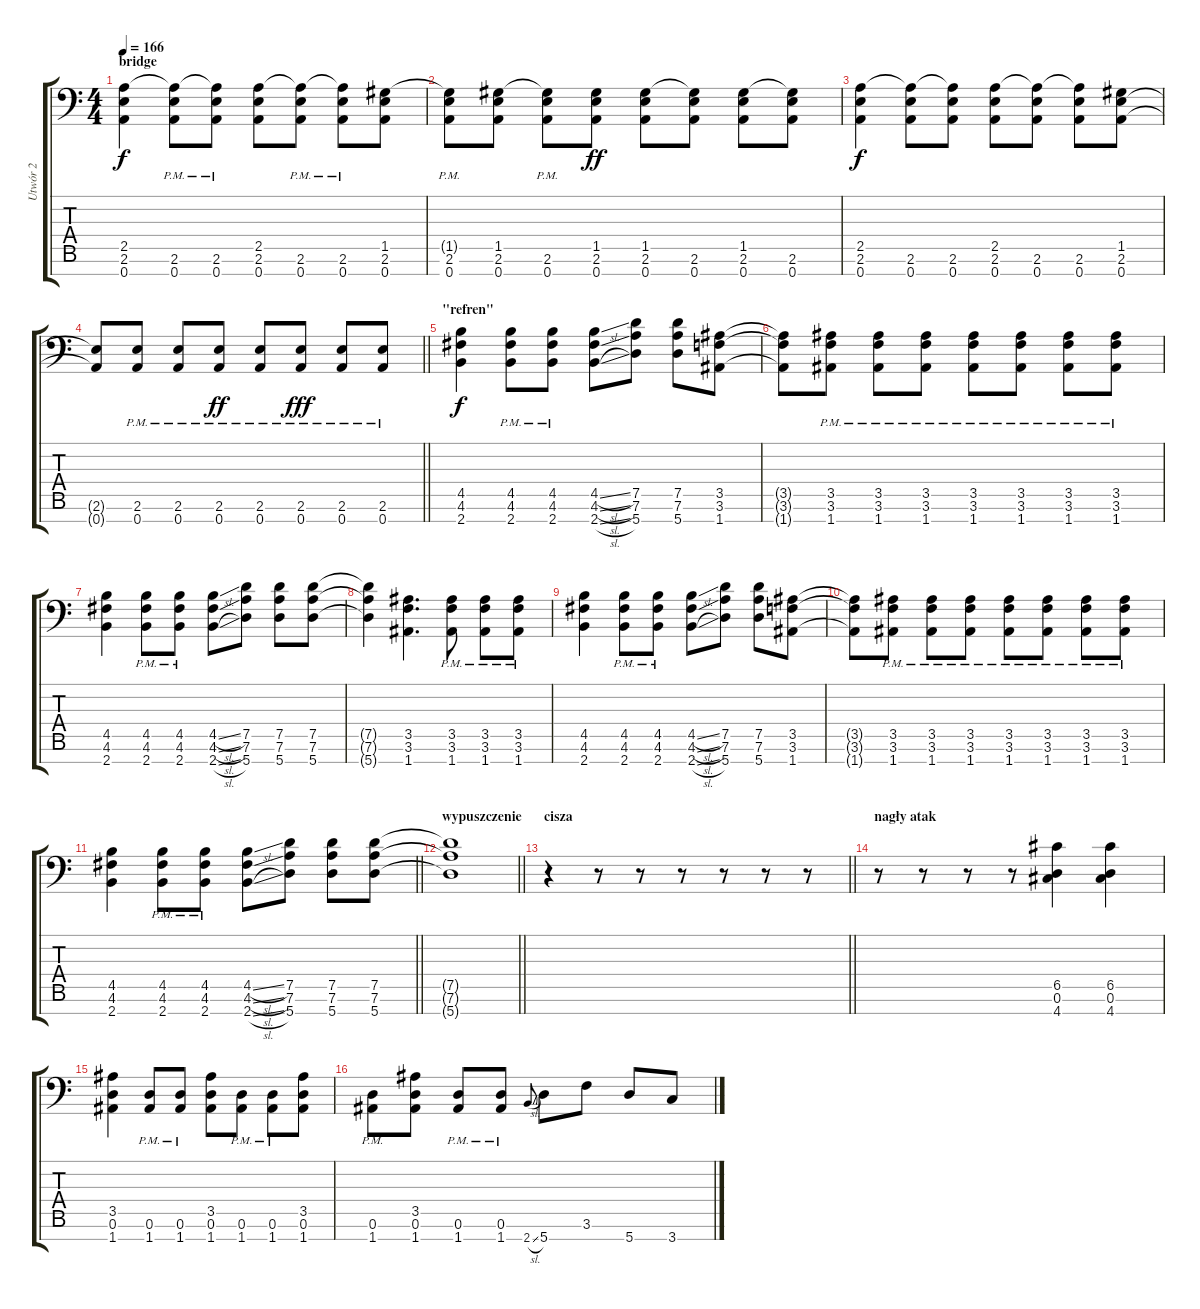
\track ("Utwór 2" "Utwór 2") {instrument overdrivenguitar}
\staff {score tabs}
\tuning (D4 A3 F3 C3 G2 D2 A1) {hide}
\ts (4 4)
\section ("" "bridge")
\tempo 166
\clef f4
\ks c
(2.5 2.6 0.7).4{dy f} (2.5{t} 2.6{pm} 0.7{pm}).8 (2.5{t} 2.6{pm} 0.7{pm}).8 (2.5 2.6 0.7).8 (2.5{t} 2.6{pm} 0.7{pm}).8 (2.5{t} 2.6{pm} 0.7{pm}).8 (1.5 2.6 0.7).8 |
(1.5{t} 2.6{pm} 0.7{pm}).8 (1.5 2.6 0.7).8 (1.5{t} 2.6{pm} 0.7{pm}).8 (1.5 2.6 0.7).8{dy ff} (1.5 2.6 0.7).8 (1.5{t} 2.6 0.7).8 (1.5 2.6 0.7).8 (1.5{t} 2.6 0.7).8 |
(2.5 2.6 0.7).4{dy f} (2.5{t} 2.6 0.7).8 (2.5{t} 2.6 0.7).8 (2.5 2.6 0.7).8 (2.5{t} 2.6 0.7).8 (2.5{t} 2.6 0.7).8 (1.5 2.6 0.7).8 |
\barLineRight lightlight
(2.6{t} 0.7{t}).8 (2.6{pm} 0.7{pm}).8 (2.6{pm} 0.7{pm}).8 (2.6{pm} 0.7{pm}).8{dy ff} (2.6{pm} 0.7{pm}).8 (2.6{pm} 0.7{pm}).8{dy fff} (2.6{pm} 0.7{pm}).8 (2.6{pm} 0.7{pm}).8 |
\section ("" "\"refren\"")
(4.5 4.6 2.7).4{dy f} (4.5{pm} 4.6{pm} 2.7{pm}).8 (4.5{pm} 4.6{pm} 2.7{pm}).8 (4.5{sl} 4.6{sl} 2.7{sl}).8 (7.5 7.6 5.7).8 (7.5 7.6 5.7).8 (3.5 3.6 1.7).8 |
(3.5{t} 3.6{t} 1.7{t}).8 (3.5{pm} 3.6{pm} 1.7{pm}).8 (3.5{pm} 3.6{pm} 1.7{pm}).8 (3.5{pm} 3.6{pm} 1.7{pm}).8 (3.5{pm} 3.6{pm} 1.7{pm}).8 (3.5{pm} 3.6{pm} 1.7{pm}).8 (3.5{pm} 3.6{pm} 1.7{pm}).8 (3.5{pm} 3.6{pm} 1.7{pm}).8 |
(4.5 4.6 2.7).4 (4.5 4.6{pm} 2.7{pm}).8 (4.5 4.6{pm} 2.7{pm}).8 (4.5{sl} 4.6{sl} 2.7{sl}).8 (7.5 7.6 5.7).8 (7.5 7.6 5.7).8 (7.5 7.6 5.7).8 |
(7.5{t} 7.6{t} 5.7{t}).4 (3.5 3.6 1.7).4{d} (3.5{pm} 3.6{pm} 1.7{pm}).8 (3.5{pm} 3.6{pm} 1.7{pm}).8 (3.5{pm} 3.6{pm} 1.7{pm}).8 |
(4.5 4.6 2.7).4 (4.5{pm} 4.6{pm} 2.7{pm}).8 (4.5{pm} 4.6{pm} 2.7{pm}).8 (4.5{sl} 4.6{sl} 2.7{sl}).8 (7.5 7.6 5.7).8 (7.5 7.6 5.7).8 (3.5 3.6 1.7).8 |
(3.5{t} 3.6{t} 1.7{t}).8 (3.5{pm} 3.6{pm} 1.7{pm}).8 (3.5{pm} 3.6{pm} 1.7{pm}).8 (3.5{pm} 3.6{pm} 1.7{pm}).8 (3.5{pm} 3.6{pm} 1.7{pm}).8 (3.5{pm} 3.6{pm} 1.7{pm}).8 (3.5{pm} 3.6{pm} 1.7{pm}).8 (3.5{pm} 3.6{pm} 1.7{pm}).8 |
\barLineRight lightlight
(4.5 4.6 2.7).4 (4.5 4.6{pm} 2.7{pm}).8 (4.5 4.6{pm} 2.7{pm}).8 (4.5{sl} 4.6{sl} 2.7{sl}).8 (7.5 7.6 5.7).8 (7.5 7.6 5.7).8 (7.5 7.6 5.7).8 |
\section ("" "wypuszczenie")
\barLineRight lightlight
(7.5{t} 7.6{t} 5.7{t}).1 |
\section ("" "cisza")
\barLineRight lightlight
r.4 r.8 r.8 r.8 r.8 r.8 r.8 |
\section ("" "nagły atak")
r.8 r.8 r.8 r.8 (6.5 0.6 4.7).4 (6.5 0.6 4.7).4 |
(3.5 0.6 1.7).4 (0.6{pm} 1.7{pm}).8 (0.6{pm} 1.7{pm}).8 (3.5 0.6 1.7).8 (0.6{pm} 1.7{pm}).8 (0.6{pm} 1.7{pm}).8 (3.5 0.6 1.7).8 |
(0.6{pm} 1.7{pm}).8 (3.5 0.6 1.7).8 (0.6{pm} 1.7{pm}).8 (0.6{pm} 1.7{pm}).8 2.7{sl}.8{gr onbeat} 5.7.8 3.6.8 5.7.8 3.7.8
